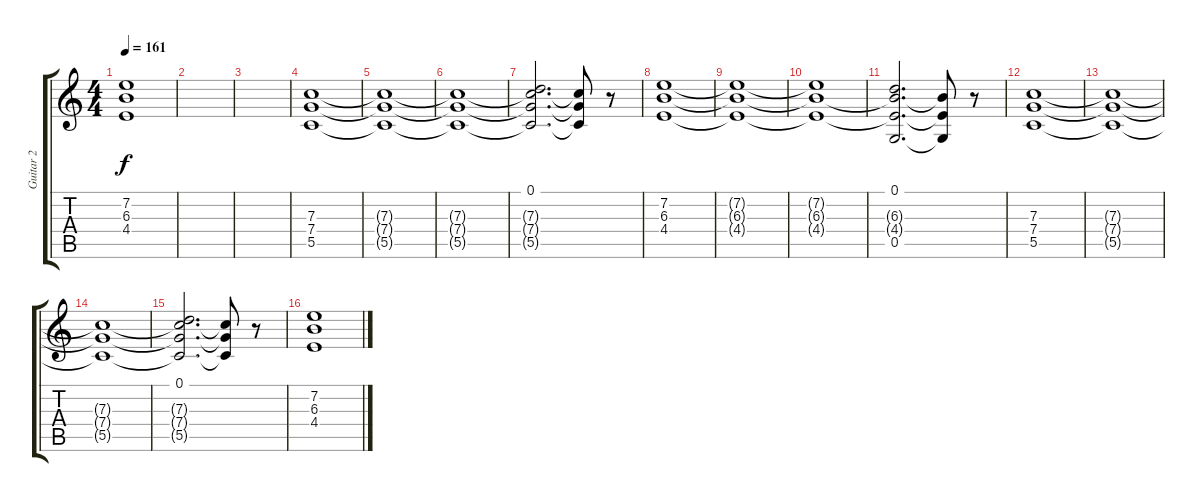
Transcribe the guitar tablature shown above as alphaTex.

\track ("Guitar 2" "Guitar 2") {instrument overdrivenguitar}
\staff {score tabs}
\tuning (D4 A3 F3 C3 G2 C2) {hide}
\ts (4 4)
\tempo 161
\clef g2
\ks c
(7.2{t} 6.3{t} 4.4{t}).1{dy f} |
|
|
(7.3 7.4 5.5).1{volume 0} |
(7.3{t} 7.4{t} 5.5{t}).1 |
(7.3{t} 7.4{t} 5.5{t}).1 |
(0.1 7.3{t} 7.4{t} 5.5{t}).2{d} (7.3{t} 7.4{t} 5.5{t}).8 r.8{volume 13} |
(7.2 6.3 4.4).1{volume 0} |
(7.2{t} 6.3{t} 4.4{t}).1 |
(7.2{t} 6.3{t} 4.4{t}).1 |
(0.1 6.3{t} 4.4{t} 0.5).2{d} (6.3{t} 4.4{t} 0.5{t}).8 r.8{volume 13} |
(7.3 7.4 5.5).1{volume 0} |
(7.3{t} 7.4{t} 5.5{t}).1 |
(7.3{t} 7.4{t} 5.5{t}).1 |
(0.1 7.3{t} 7.4{t} 5.5{t}).2{d} (7.3{t} 7.4{t} 5.5{t}).8 r.8{volume 13} |
(7.2 6.3 4.4).1{volume 0}
